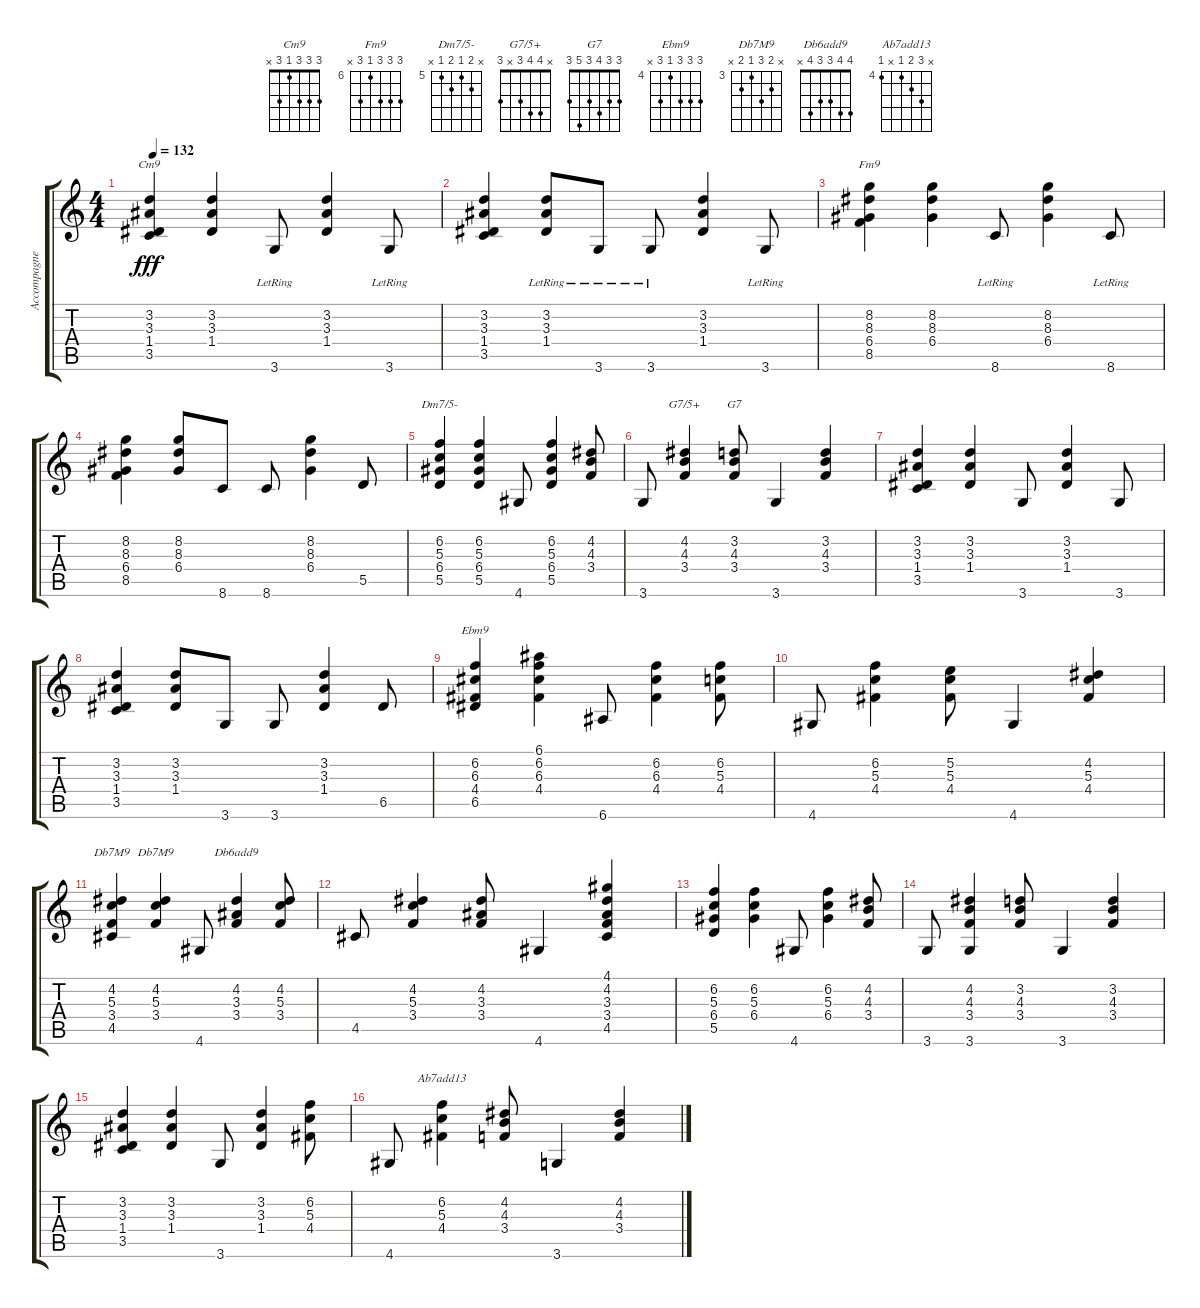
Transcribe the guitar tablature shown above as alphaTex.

\track ("Accompagnement Classique" "Accompagne") {instrument acousticguitarnylon}
\staff {score tabs}
\tuning (E4 B3 G3 D3 A2 E2) {hide}
\chord ("Cm9" 3 3 3 1 3 x)
\chord ("Fm9" 8 8 8 6 8 x) {firstfret 6}
\chord ("Dm7/5-" x 6 5 6 5 x) {firstfret 5}
\chord ("G7/5+" x 4 4 3 x 3)
\chord ("G7" 3 3 4 3 5 3)
\chord ("Ebm9" 6 6 6 4 6 x) {firstfret 4}
\chord ("Db7M9" x 4 5 3 4 x)
\chord ("Db7M9" x 4 5 3 4 x) {firstfret 3}
\chord ("Db6add9" 4 4 3 3 4 x)
\chord ("Ab7add13" x 6 5 4 x 4) {firstfret 4}
\ts (4 4)
\tempo 132
\clef g2
\ks c
(3.2 3.3 1.4 3.5).4{ch "Cm9" dy fff instrument acousticguitarnylon} (3.2 3.3 1.4).4 3.6{lr}.8 (3.2 3.3 1.4).4 3.6{lr}.8 |
(3.2 3.3 1.4 3.5).4 (3.2{lr} 3.3{lr} 1.4{lr}).8 3.6{lr}.8 3.6{lr}.8 (3.2 3.3 1.4).4 3.6{lr}.8 |
(8.2 8.3 6.4 8.5).4{ch "Fm9"} (8.2 8.3 6.4).4 8.6{lr}.8 (8.2 8.3 6.4).4 8.6{lr}.8 |
(8.2 8.3 6.4 8.5).4 (8.2 8.3 6.4).8 8.6.8 8.6.8 (8.2 8.3 6.4).4 5.5.8 |
(6.2 5.3 6.4 5.5).4{ch "Dm7/5-"} (6.2 5.3 6.4 5.5).4 4.6.8 (6.2 5.3 6.4 5.5).4 (4.2 4.3 3.4).8 |
3.6.8 (4.2 4.3 3.4).4{ch "G7/5+"} (3.2 4.3 3.4).8{ch "G7"} 3.6.4 (3.2 4.3 3.4).4 |
(3.2 3.3 1.4 3.5).4 (3.2 3.3 1.4).4 3.6.8 (3.2 3.3 1.4).4 3.6.8 |
(3.2 3.3 1.4 3.5).4 (3.2 3.3 1.4).8 3.6.8 3.6.8 (3.2 3.3 1.4).4 6.5.8 |
(6.2 6.3 4.4 6.5).4{ch "Ebm9"} (6.1 6.2 6.3 4.4).4 6.6.8 (6.2 6.3 4.4).4 (6.2 5.3 4.4).8 |
4.6.8 (6.2 5.3 4.4).4 (5.2 5.3 4.4).8 4.6.4 (4.2 5.3 4.4).4 |
(4.2 5.3 3.4 4.5).4{ch "Db7M9"} (4.2 5.3 3.4).4{ch "Db7M9"} 4.6.8 (4.2 3.3 3.4).4{ch "Db6add9"} (4.2 5.3 3.4).8 |
4.5.8 (4.2 5.3 3.4).4 (4.2 3.3 3.4).8 4.6.4 (4.1 4.2 3.3 3.4 4.5).4 |
(6.2 5.3 6.4 5.5).4 (6.2 5.3 6.4).4 4.6.8 (6.2 5.3 6.4).4 (4.2 4.3 3.4).8 |
3.6.8 (4.2 4.3 3.4 3.6).4 (3.2 4.3 3.4).8 3.6.4 (3.2 4.3 3.4).4 |
(3.2 3.3 1.4 3.5).4 (3.2 3.3 1.4).4 3.6.8 (3.2 3.3 1.4).4 (6.2 5.3 4.4).8 |
4.6.8 (6.2 5.3 4.4).4{ch "Ab7add13"} (4.2 4.3 3.4).8 3.6.4 (4.2 4.3 3.4).4
